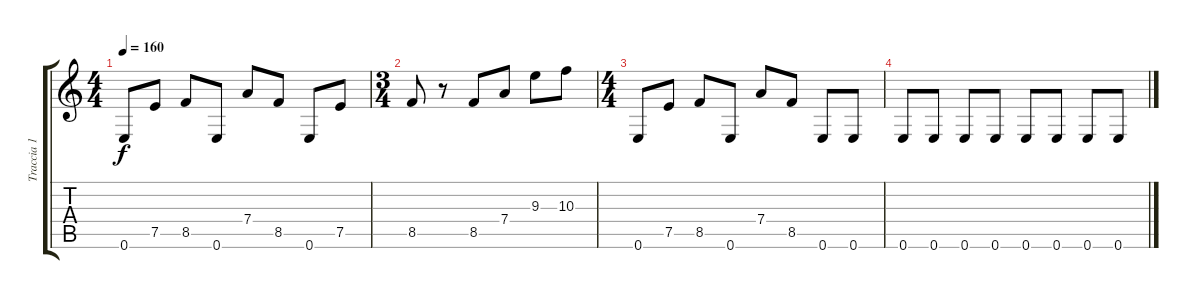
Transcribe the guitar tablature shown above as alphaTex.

\track ("Traccia 1" "Traccia 1") {instrument distortionguitar}
\staff {score tabs}
\tuning (E4 B3 G3 D3 A2 E2) {hide}
\ts (4 4)
\tempo 160
\clef g2
\ks c
0.6.8{dy f} 7.5.8 8.5.8 0.6.8 7.4.8 8.5.8 0.6.8 7.5.8 |
\ts (3 4)
8.5.8 r.8 8.5.8 7.4.8 9.3.8 10.3.8 |
\ts (4 4)
0.6.8 7.5.8 8.5.8 0.6.8 7.4.8 8.5.8 0.6.8 0.6.8 |
0.6.8 0.6.8 0.6.8 0.6.8 0.6.8 0.6.8 0.6.8 0.6.8
